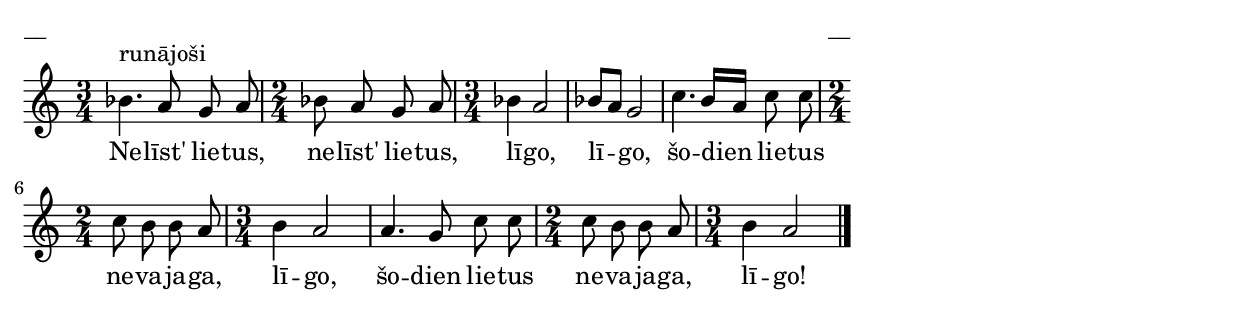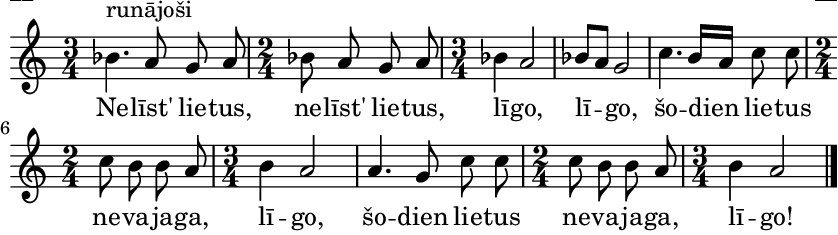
\version "2.13.18"
#(ly:set-option 'crop #t)

%\header {
%    title = "Nelīst lietus, nelīst lietus"
%}
\paper {
line-width = 14\cm
left-margin = 0.4\cm
between-system-padding = 0.1\cm
between-system-space = 0.1\cm
}
\layout {
indent = #0
ragged-last = ##f
}


voiceA = \relative c' {
\clef "treble"
\key a \minor
\time 3/4
bes'4.^"runājoši" a8 g a | 
\time 2/4
bes8 a g a
\time 3/4
bes4 a2 
bes8[ a] g2
c4. b16[ a] c8 c |
\time 2/4
c8 b b a
\time 3/4
b4 a2 | a4. g8 c c 
\time 2/4
c8 b b a
\time 3/4
b4 a2
\bar "|."
} 


lyricA = \lyricmode {
Ne -- līst' lie -- tus, ne -- līst' lie -- tus,
lī -- go, lī -- go, 
šo -- dien lie -- tus ne -- va -- ja -- ga, 
lī -- go, 
šo -- dien lie -- tus ne -- va -- ja -- ga, 
lī -- go! 
}



fullScore = <<
\new Staff {
<<
\new Voice = "voiceA" { \oneVoice \autoBeamOff \voiceA }
\new Lyrics \lyricsto "voiceA" \lyricA
>>
}
>>

\score {
\fullScore
\header { piece = "__" opus = "__" }
}
\markup { \with-color #(x11-color 'white) \sans \smaller "__" }
\score {
\unfoldRepeats
\fullScore
\midi {
\context { \Staff \remove "Staff_performer" }
\context { \Voice \consists "Staff_performer" }
}
}



